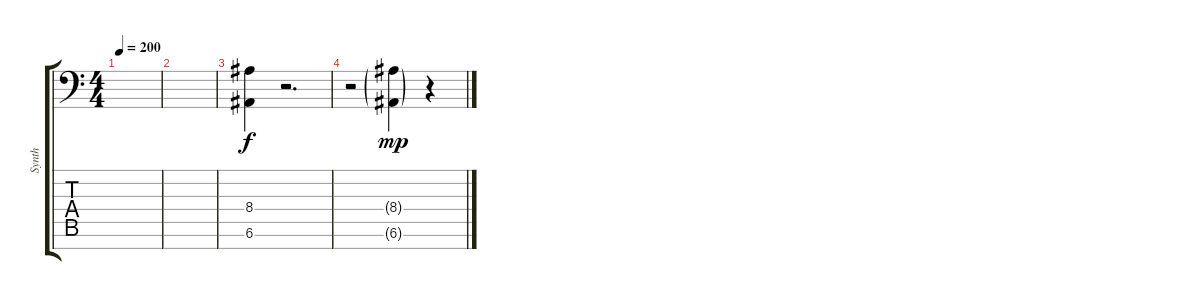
\track ("Synth" "Synth") {instrument oboe}
\staff {score tabs}
\tuning (E4 B3 G3 D3 A2 E2 F1) {hide}
\ts (4 4)
\tempo 200
\clef f4
\ks c
|
|
(8.4 6.6).4 r.2{d} |
r.2 (8.4{g} 6.6{g}).4{dy mp} r.4
